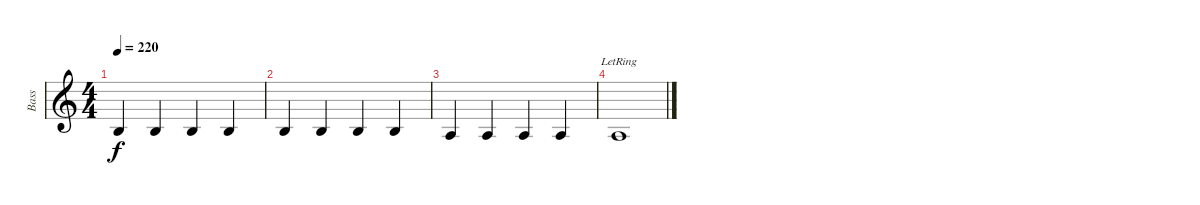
\track ("Bass" "Bass") {instrument electricbasspick}
\staff {score}
\tuning (Eb4 Bb3 Gb3 Db3 Ab2 Eb2) {hide}
\ts (4 4)
\tempo 220
\clef g2
\ks c
3.5.4{dy f} 3.5.4 3.5.4 3.5.4 |
3.5.4 3.5.4 3.5.4 3.5.4 |
6.6.4 6.6.4 6.6.4 6.6.4 |
6.6{lr}.1
